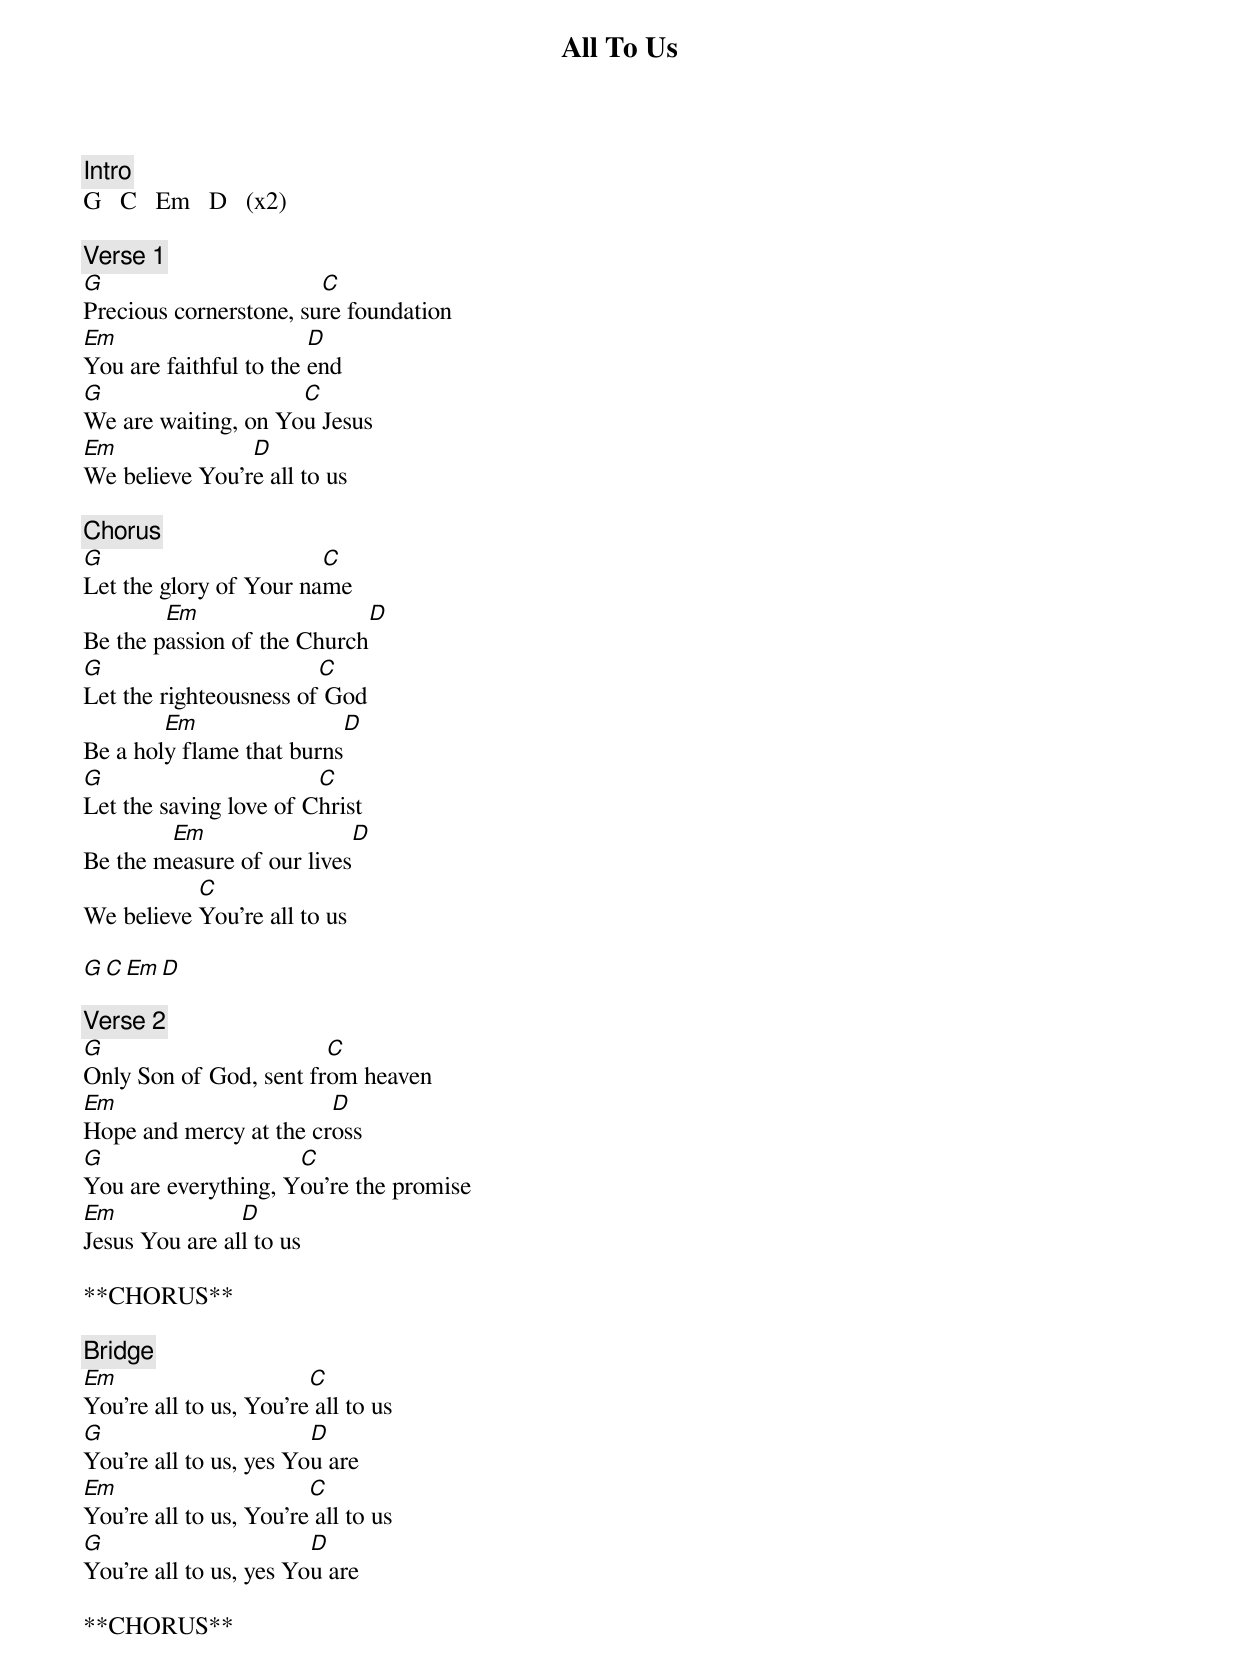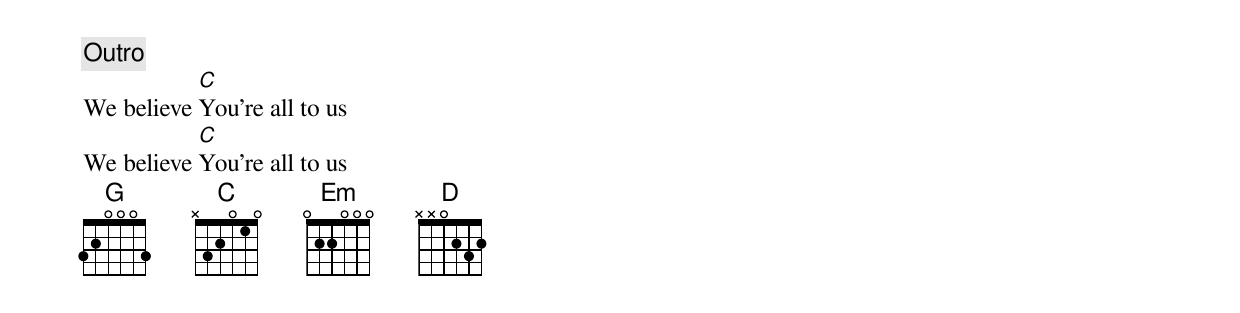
All To Us

[Intro]
G   C   Em   D   (x2)

[Verse 1]
G                       C
Precious cornerstone, sure foundation
Em                      D
You are faithful to the end
G                    C
We are waiting, on You Jesus
Em              D
We believe You're all to us

[Chorus]
G                       C
Let the glory of Your name
        Em                  D
Be the passion of the Church
G                       C
Let the righteousness of God
        Em                  D
Be a holy flame that burns
G                       C
Let the saving love of Christ
        Em                  D
Be the measure of our lives
           C
We believe You're all to us

G   C   Em   D

[Verse 2]
G                       C
Only Son of God, sent from heaven
Em                      D
Hope and mercy at the cross
G                    C
You are everything, You're the promise
Em              D
Jesus You are all to us

**CHORUS**

[Bridge]
Em                      C
You're all to us, You're all to us
G                       D
You're all to us, yes You are
Em                      C
You're all to us, You're all to us
G                       D
You're all to us, yes You are

**CHORUS**

[Outro]
           C
We believe You're all to us
           C
We believe You're all to us
